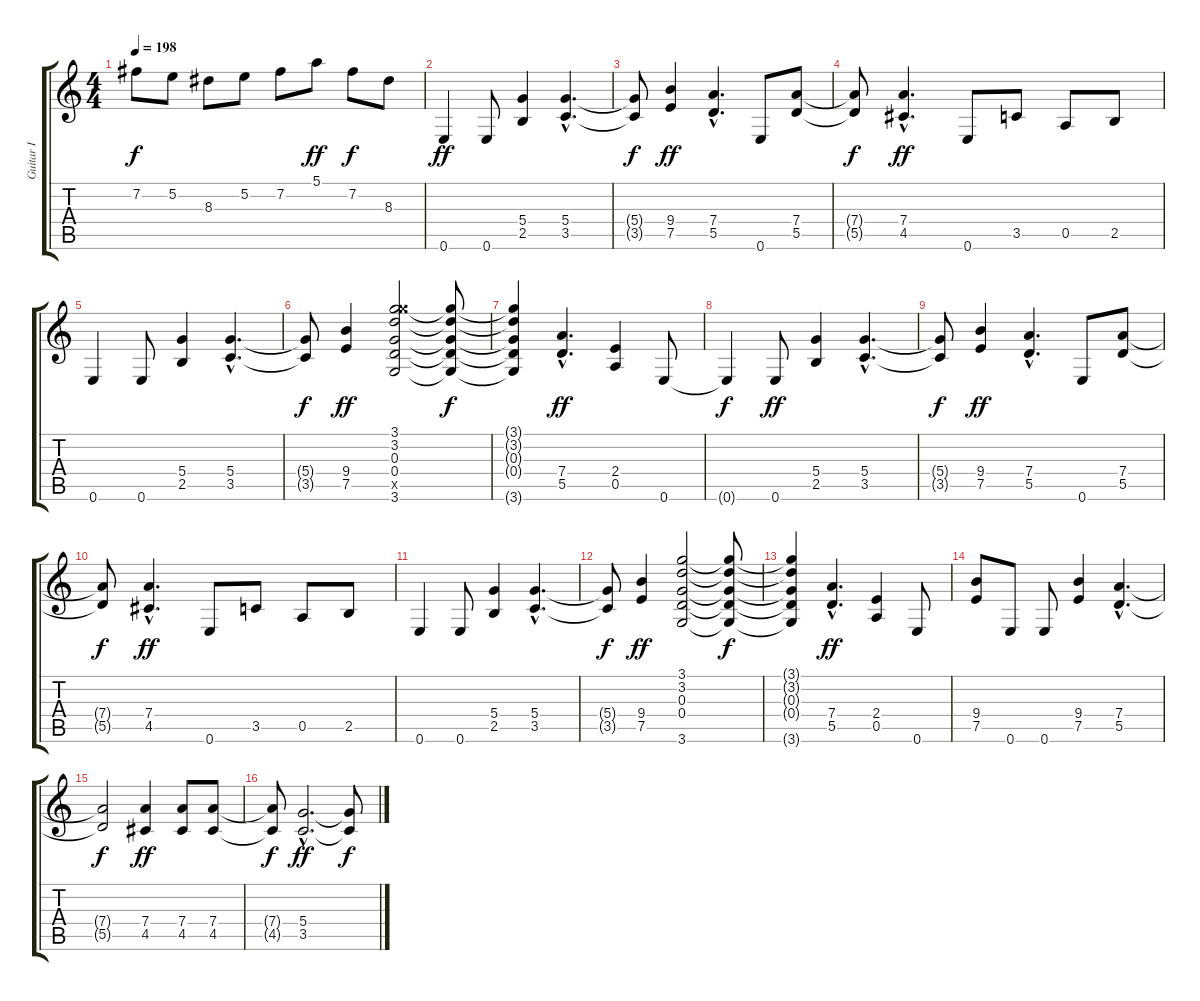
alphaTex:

\track ("Guitar I" "Guitar I") {instrument overdrivenguitar}
\staff {score tabs}
\tuning (E4 B3 G3 D3 A2 E2) {hide}
\ts (4 4)
\tempo 198
\clef g2
\ks c
7.2.8{dy f} 5.2.8 8.3.8 5.2.8 7.2.8 5.1.8{dy ff} 7.2.8{dy f} 8.3.8 |
0.6.4{dy ff instrument overdrivenguitar} 0.6.8 (5.4 2.5).4 (5.4{hac} 3.5{hac}).4{d} |
(5.4{t} 3.5{t}).8{dy f} (9.4 7.5).4{dy ff} (7.4{hac} 5.5{hac}).4{d} 0.6.8 (7.4 5.5).8 |
(7.4{t} 5.5{t}).8{dy f} (7.4{hac} 4.5{hac}).4{d dy ff} 0.6.8 3.5.8 0.5.8 2.5.8 |
0.6.4 0.6.8 (5.4 2.5).4 (5.4{hac} 3.5{hac}).4{d} |
(5.4{t} 3.5{t}).8{dy f} (9.4 7.5).4{dy ff} (3.1 3.2 0.3 0.4 22.5{x} 3.6).2 (3.1{t} 3.2{t} 0.3{t} 0.4{t} 3.6{t}).8{dy f} |
(3.1{t} 3.2{t} 0.3{t} 0.4{t} 3.6{t}).4 (7.4{hac} 5.5{hac}).4{d dy ff} (2.4 0.5).4 0.6.8 |
0.6{t}.4{dy f} 0.6.8{dy ff} (5.4 2.5).4 (5.4{hac} 3.5{hac}).4{d} |
(5.4{t} 3.5{t}).8{dy f} (9.4 7.5).4{dy ff} (7.4{hac} 5.5{hac}).4{d} 0.6.8 (7.4 5.5).8 |
(7.4{t} 5.5{t}).8{dy f} (7.4{hac} 4.5{hac}).4{d dy ff} 0.6.8 3.5.8 0.5.8 2.5.8 |
0.6.4 0.6.8 (5.4 2.5).4 (5.4{hac} 3.5{hac}).4{d} |
(5.4{t} 3.5{t}).8{dy f} (9.4 7.5).4{dy ff} (3.1 3.2 0.3 0.4 3.6).2 (3.1{t} 3.2{t} 0.3{t} 0.4{t} 3.6{t}).8{dy f} |
(3.1{t} 3.2{t} 0.3{t} 0.4{t} 3.6{t}).4 (7.4{hac} 5.5{hac}).4{d dy ff} (2.4 0.5).4 0.6.8 |
(9.4 7.5).8 0.6.8 0.6.8 (9.4 7.5).4 (7.4{hac} 5.5{hac}).4{d} |
(7.4{t} 5.5{t}).2{dy f} (7.4 4.5).4{dy ff} (7.4 4.5).8 (7.4 4.5).8 |
(7.4{t} 4.5{t}).8{dy f} (5.4{hac} 3.5{hac}).2{d dy ff} (5.4{t} 3.5{t}).8{dy f}
